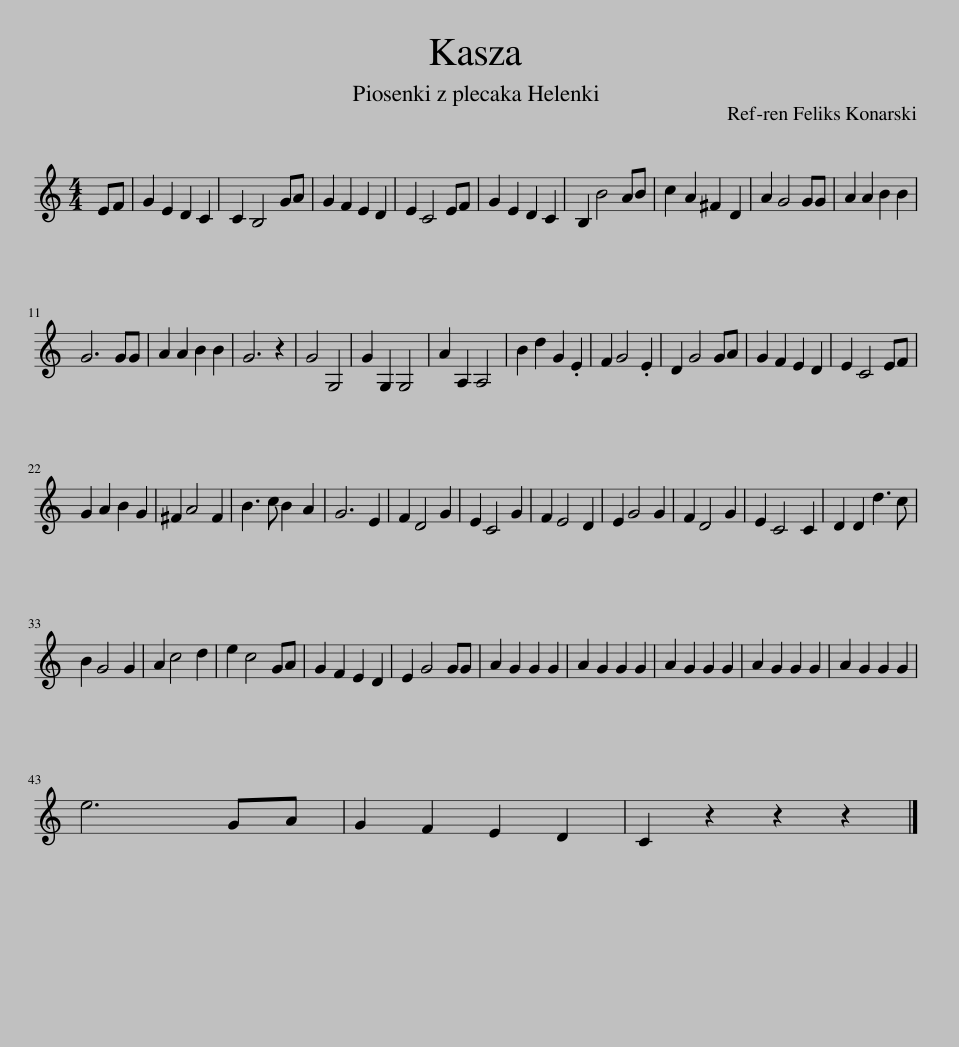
X:1
L:1/8
M:4/4
I:linebreak $
K:C
V:1 treble
V:1
 EF | G2 E2 D2 C2 | C2 B,4 GA | G2 F2 E2 D2 | E2 C4 EF | %5
 G2 E2 D2 C2 | B,2 B4 AB | c2 A2 ^F2 D2 | A2 G4 GG | A2 A2 B2 B2 |$ %10
 G6 GG | A2 A2 B2 B2 | G6 z2 | G4 G,4 | G2 G,2 G,4 | %15
 A2 A,2 A,4 | B2 d2 G2 .E2 | F2 G4 .E2 | D2 G4 GA | G2 F2 E2 D2 | %20
 E2 C4 EF |$ G2 A2 B2 G2 | ^F2 A4 F2 | B3 c B2 A2 | G6 E2 | %25
 F2 D4 G2 | E2 C4 G2 | F2 E4 D2 | E2 G4 G2 | F2 D4 G2 | %30
 E2 C4 C2 | D2 D2 d3 c |$ B2 G4 G2 | A2 c4 d2 | e2 c4 GA | %35
 G2 F2 E2 D2 | E2 G4 GG | A2 G2 G2 G2 | A2 G2 G2 G2 | A2 G2 G2 G2 | %40
 A2 G2 G2 G2 | A2 G2 G2 G2 |$ e6 GA | G2 F2 E2 D2 | C2 z2 z2 z2 |] %45
